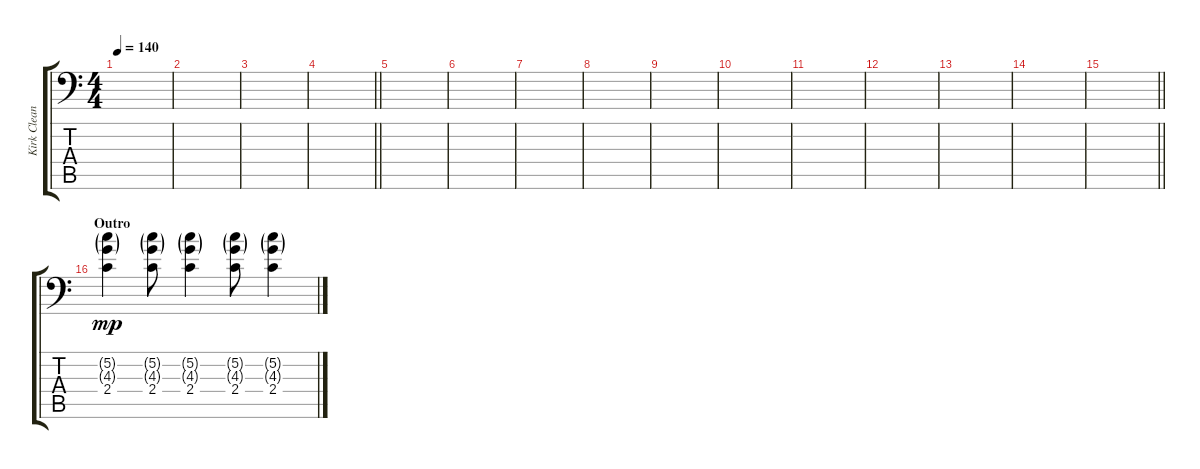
\track ("Kirk Clean" "Kirk Clean") {instrument electricguitarclean}
\staff {score tabs}
\tuning (C4 G3 Eb3 Bb2 F2 Bb1) {hide}
\ts (4 4)
\tempo 140
\clef f4
\ks c
|
|
|
\barLineRight lightlight
|
\section ("" "")
|
|
|
|
|
|
|
|
|
|
\barLineRight lightlight
|
\section ("" "Outro")
(5.2{g} 4.3{g} 2.4).4{dy mp volume 9} (5.2{g} 4.3{g} 2.4).8 (5.2{g} 4.3{g} 2.4).4 (5.2{g} 4.3{g} 2.4).8 (5.2{g} 4.3{g} 2.4).4
